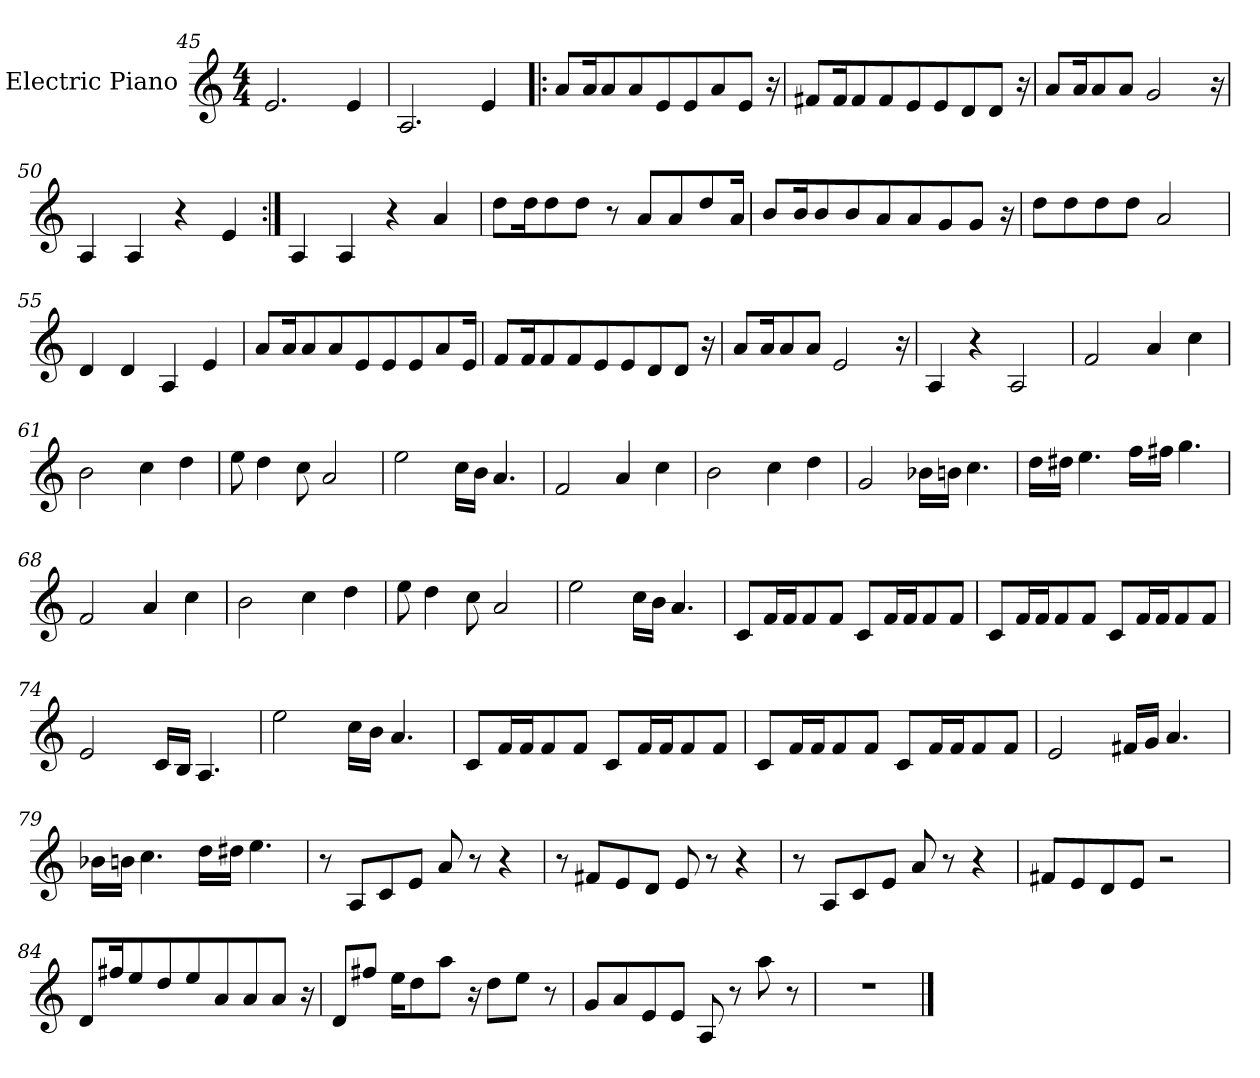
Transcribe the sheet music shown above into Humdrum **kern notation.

**kern
*part1
*staff1
*I"Electric Piano
*I'E.Pno
*clefG2
*k[]
*C:
*M4/4
=45
2.e/
4e/
=46
2.A/
4e/
!!LO:LB:g=z
=47!|:
8a/L
16a/
8a/
8a/
8e/
8e/
8a/
8e/J
16r
=48
8f#X/L
16f#/
8f#/
8f#/
8e/
8e/
8d/
8d/J
16r
=49
8a/L
16a/
8a/
8a/J
2g/
16r
=50
4A/
4A/
4r
4e/
=51:|!
4A/
4A/
4r
4a/
!!LO:LB:g=z
=52
8dd\L
16dd\
8dd\
8dd\J
8r
8a/L
8a/
8dd/
16a/J
=53
8b/L
16b/
8b/
8b/
8a/
8a/
8g/
8g/J
16r
=54
8dd\L
8dd\
8dd\
8dd\J
2a/
=55
4d/
4d/
4A/
4e/
=56
8a/L
16a/
8a/
8a/
8e/
8e/
8e/
8a/
16e/J
!!LO:PB:g=z
=57
8f/L
16f/
8f/
8f/
8e/
8e/
8d/
8d/J
16r
=58
8a/L
16a/
8a/
8a/J
2e/
16r
=59
4A/
4r
2A/
=60
2f/
4a/
4cc\
=61
2b\
4cc\
4dd\
=62
8ee\
4dd\
8cc\
2a/
=63
2ee\
16cc\L
16b\J
4.a/
!!LO:LB:g=z
=64
2f/
4a/
4cc\
=65
2b\
4cc\
4dd\
=66
2g/
16b-X\L
16bn\J
4.cc\
=67
16dd\L
16dd#X\J
4.ee\
16ff\L
16ff#X\J
4.gg\
=68
2f/
4a/
4cc\
=69
2b\
4cc\
4dd\
=70
8ee\
4dd\
8cc\
2a/
=71
2ee\
16cc\L
16b\J
4.a/
!!LO:LB:g=z
=72
8c/L
16f/
16f/
8f/
8f/J
8c/L
16f/
16f/
8f/
8f/J
=73
8c/L
16f/
16f/
8f/
8f/J
8c/L
16f/
16f/
8f/
8f/J
=74
2e/
16c/L
16B/J
4.A/
=75
2ee\
16cc\L
16b\J
4.a/
=76
8c/L
16f/
16f/
8f/
8f/J
8c/L
16f/
16f/
8f/
8f/J
!!LO:LB:g=z
=77
8c/L
16f/
16f/
8f/
8f/J
8c/L
16f/
16f/
8f/
8f/J
=78
2e/
16f#X/L
16g/J
4.a/
=79
16b-X\L
16bn\J
4.cc\
16dd\L
16dd#X\J
4.ee\
=80
8r
8A/L
8c/
8e/J
8a/
8r
4r
=81
8r
8f#X/L
8e/
8d/J
8e/
8r
4r
!!LO:LB:g=z
=82
8r
8A/L
8c/
8e/J
8a/
8r
4r
=83
8f#X/L
8e/
8d/
8e/J
2r
=84
8d/L
16ff#X/
8ee/
8dd/
8ee/
8a/
8a/
8a/J
16r
=85
8d/L
8ff#X/J
16ee\L
8dd\
8aa\J
16r
8dd\L
8ee\J
8r
!!LO:LB:g=z
=86
8g/L
8a/
8e/
8e/J
8A/
8r
8aa\
8r
=87
1r
==
*-
